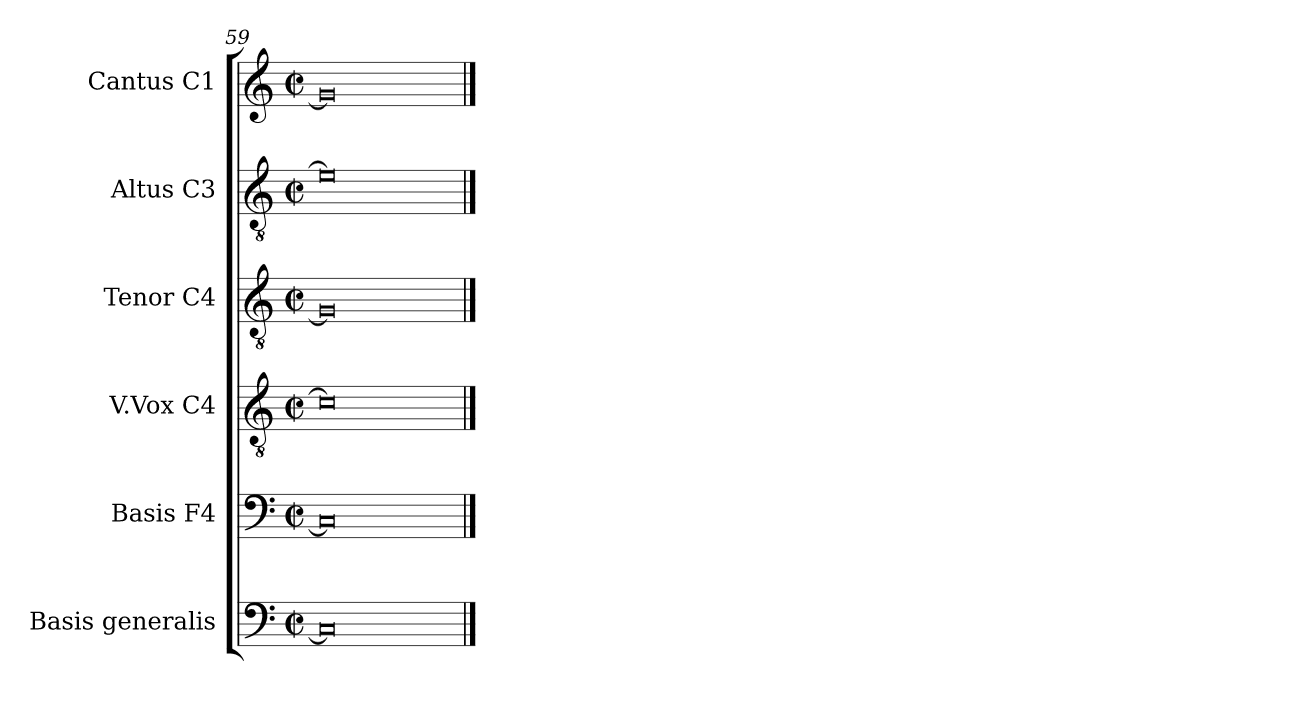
**kern	**kern	**text	**kern	**text	**kern	**text	**kern	**text	**kern	**text
*part6	*part5	*part5	*part4	*part4	*part3	*part3	*part2	*part2	*part1	*part1
*staff6	*staff5	*staff5	*staff4	*staff4	*staff3	*staff3	*staff2	*staff2	*staff1	*staff1
*I"Basis  generalis	*I"Basis  F4	*	*I"V.Vox  C4	*	*I"Tenor  C4	*	*I"Altus  C3	*	*I"Cantus  C1	*
*	*I'B	*	*	*	*I'T	*	*I'A	*	*I'C	*
*clefF4	*clefF4	*	*clefGv2	*	*clefGv2	*	*clefGv2	*	*clefG2	*
*k[]	*k[]	*	*k[]	*	*k[]	*	*k[]	*	*k[]	*
*C:	*C:	*	*C:	*	*C:	*	*C:	*	*C:	*
*M2/2	*M2/2	*	*M2/2	*	*M2/2	*	*M2/2	*	*M2/2	*
*met(c|)	*met(c|)	*	*met(c|)	*	*met(c|)	*	*met(c|)	*	*met(c|)	*
=59	=59	=59	=59	=59	=59	=59	=59	=59	=59	=59
!	!	!LO:LY:b:cj	!	!LO:LY:b:cj	!	!LO:LY:b:cj	!	!LO:LY:b:cj	!	!LO:LY:b:cj
0C]	0C]	.	0c]	.	0G]	.	0e]	.	0g]	.
==	==	==	==	==	==	==	==	==	==	==
*-	*-	*-	*-	*-	*-	*-	*-	*-	*-	*-
